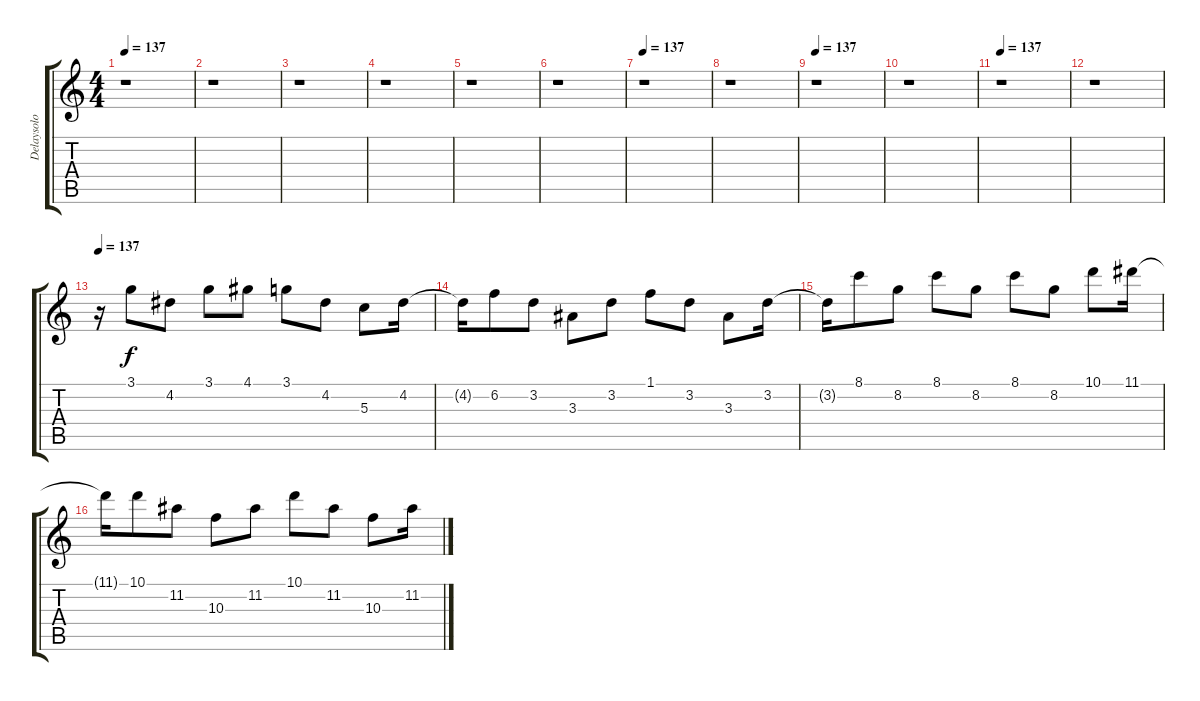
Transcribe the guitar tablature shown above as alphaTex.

\track ("Delaysolo" "Delaysolo") {instrument distortionguitar}
\staff {score tabs}
\tuning (E4 B3 G3 D3 A2 E2) {hide}
\ts (4 4)
\tempo 137
\clef g2
\ks c
r.1{dy f} |
r.1 |
r.1 |
r.1 |
r.1 |
r.1 |
\tempo 137
r.1 |
r.1 |
\tempo 137
r.1 |
r.1 |
\tempo 137
r.1 |
r.1 |
\tempo 137
r.16 3.1.8 4.2.8 3.1.8 4.1.8 3.1.8 4.2.8 5.3.8 4.2.16 |
4.2{t}.16 6.2.8 3.2.8 3.3.8 3.2.8 1.1.8 3.2.8 3.3.8 3.2.16 |
3.2{t}.16 8.1.8 8.2.8 8.1.8 8.2.8 8.1.8 8.2.8 10.1.8 11.1.16 |
11.1{t}.16 10.1.8 11.2.8 10.3.8 11.2.8 10.1.8 11.2.8 10.3.8 11.2.16
